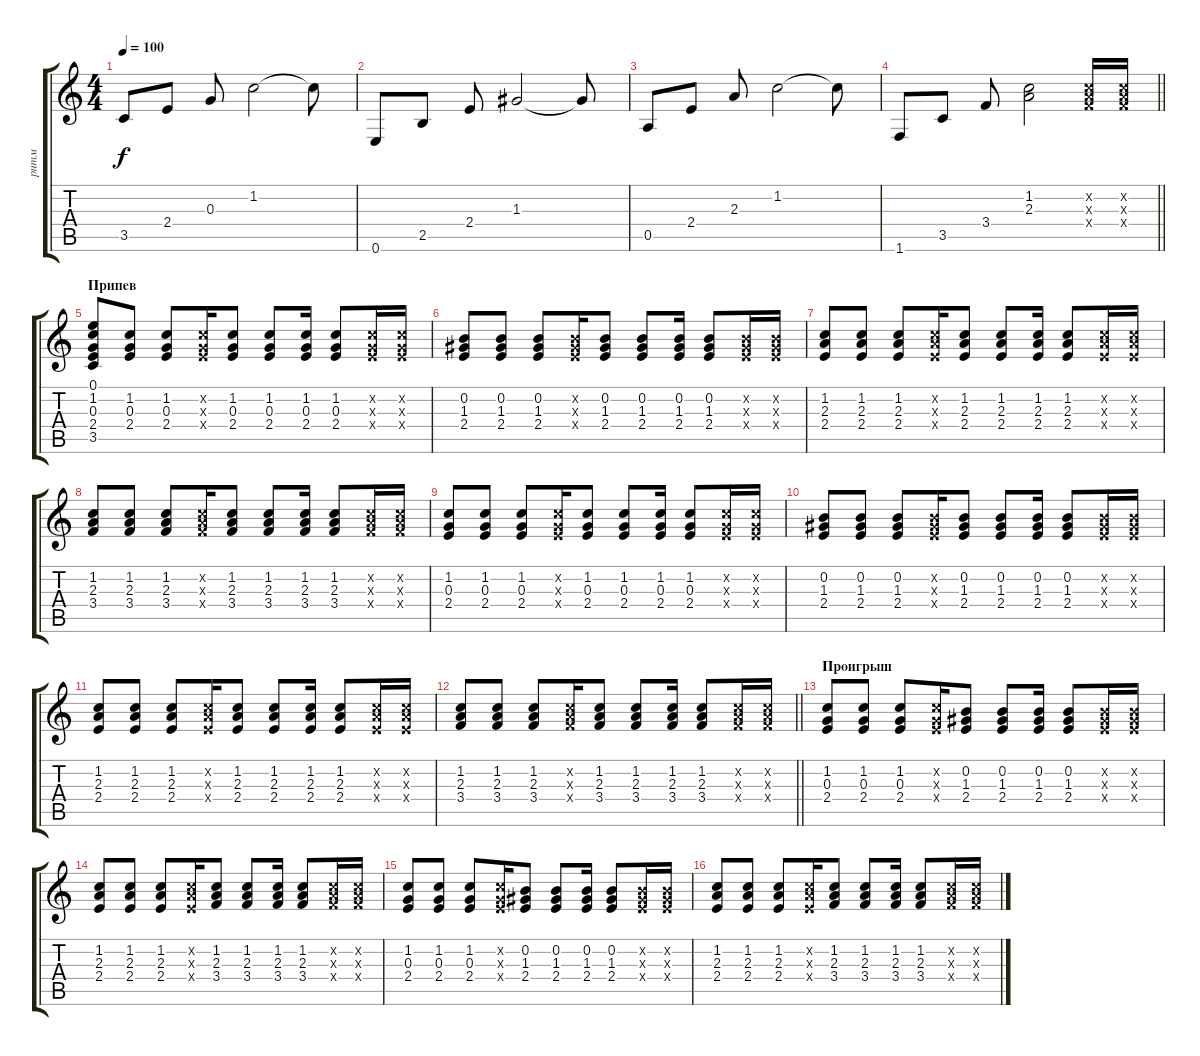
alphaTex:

\track ("ритм" "ритм") {instrument electricguitarjazz}
\staff {score tabs}
\tuning (E4 B3 G3 D3 A2 E2) {hide}
\ts (4 4)
\tempo 100
\clef g2
\ks c
3.5.8{dy f} 2.4.8 0.3.8 1.2.2 1.2{t}.8 |
0.6.8 2.5.8 2.4.8 1.3.2 1.3{t}.8 |
0.5.8 2.4.8 2.3.8 1.2.2 1.2{t}.8 |
\barLineRight lightlight
1.6.8 3.5.8 3.4.8 (1.2 2.3).2 (1.2{x} 2.3{x} 3.4{x}).16 (1.2{x} 2.3{x} 3.4{x}).16 |
\section ("" "Припев")
(0.1 1.2 0.3 2.4 3.5).8 (1.2 0.3 2.4).8 (1.2 0.3 2.4).8 (1.2{x} 0.3{x} 2.4{x}).16 (1.2 0.3 2.4).8 (1.2 0.3 2.4).8 (1.2 0.3 2.4).16 (1.2 0.3 2.4).8 (1.2{x} 0.3{x} 2.4{x}).16 (1.2{x} 0.3{x} 2.4{x}).16 |
(0.2 1.3 2.4).8 (0.2 1.3 2.4).8 (0.2 1.3 2.4).8 (0.2{x} 1.3{x} 2.4{x}).16 (0.2 1.3 2.4).8 (0.2 1.3 2.4).8 (0.2 1.3 2.4).16 (0.2 1.3 2.4).8 (0.2{x} 1.3{x} 2.4{x}).16 (0.2{x} 1.3{x} 2.4{x}).16 |
(1.2 2.3 2.4).8 (1.2 2.3 2.4).8 (1.2 2.3 2.4).8 (1.2{x} 2.3{x} 2.4{x}).16 (1.2 2.3 2.4).8 (1.2 2.3 2.4).8 (1.2 2.3 2.4).16 (1.2 2.3 2.4).8 (1.2{x} 2.3{x} 2.4{x}).16 (1.2{x} 2.3{x} 2.4{x}).16 |
(1.2 2.3 3.4).8 (1.2 2.3 3.4).8 (1.2 2.3 3.4).8 (1.2{x} 2.3{x} 3.4{x}).16 (1.2 2.3 3.4).8 (1.2 2.3 3.4).8 (1.2 2.3 3.4).16 (1.2 2.3 3.4).8 (1.2{x} 2.3{x} 3.4{x}).16 (1.2{x} 2.3{x} 3.4{x}).16 |
(1.2 0.3 2.4).8 (1.2 0.3 2.4).8 (1.2 0.3 2.4).8 (1.2{x} 0.3{x} 2.4{x}).16 (1.2 0.3 2.4).8 (1.2 0.3 2.4).8 (1.2 0.3 2.4).16 (1.2 0.3 2.4).8 (1.2{x} 0.3{x} 2.4{x}).16 (1.2{x} 0.3{x} 2.4{x}).16 |
(0.2 1.3 2.4).8 (0.2 1.3 2.4).8 (0.2 1.3 2.4).8 (0.2{x} 1.3{x} 2.4{x}).16 (0.2 1.3 2.4).8 (0.2 1.3 2.4).8 (0.2 1.3 2.4).16 (0.2 1.3 2.4).8 (0.2{x} 1.3{x} 2.4{x}).16 (0.2{x} 1.3{x} 2.4{x}).16 |
(1.2 2.3 2.4).8 (1.2 2.3 2.4).8 (1.2 2.3 2.4).8 (1.2{x} 2.3{x} 2.4{x}).16 (1.2 2.3 2.4).8 (1.2 2.3 2.4).8 (1.2 2.3 2.4).16 (1.2 2.3 2.4).8 (1.2{x} 2.3{x} 2.4{x}).16 (1.2{x} 2.3{x} 2.4{x}).16 |
\barLineRight lightlight
(1.2 2.3 3.4).8 (1.2 2.3 3.4).8 (1.2 2.3 3.4).8 (1.2{x} 2.3{x} 3.4{x}).16 (1.2 2.3 3.4).8 (1.2 2.3 3.4).8 (1.2 2.3 3.4).16 (1.2 2.3 3.4).8 (1.2{x} 2.3{x} 3.4{x}).16 (1.2{x} 2.3{x} 3.4{x}).16 |
\section ("" "Проигрыш")
(1.2 0.3 2.4).8 (1.2 0.3 2.4).8 (1.2 0.3 2.4).8 (1.2{x} 0.3{x} 2.4{x}).16 (0.2 1.3 2.4).8 (0.2 1.3 2.4).8 (0.2 1.3 2.4).16 (0.2 1.3 2.4).8 (0.2{x} 1.3{x} 2.4{x}).16 (0.2{x} 1.3{x} 2.4{x}).16 |
(1.2 2.3 2.4).8 (1.2 2.3 2.4).8 (1.2 2.3 2.4).8 (1.2{x} 2.3{x} 2.4{x}).16 (1.2 2.3 3.4).8 (1.2 2.3 3.4).8 (1.2 2.3 3.4).16 (1.2 2.3 3.4).8 (1.2{x} 2.3{x} 3.4{x}).16 (1.2{x} 2.3{x} 3.4{x}).16 |
(1.2 0.3 2.4).8 (1.2 0.3 2.4).8 (1.2 0.3 2.4).8 (1.2{x} 0.3{x} 2.4{x}).16 (0.2 1.3 2.4).8 (0.2 1.3 2.4).8 (0.2 1.3 2.4).16 (0.2 1.3 2.4).8 (0.2{x} 1.3{x} 2.4{x}).16 (0.2{x} 1.3{x} 2.4{x}).16 |
(1.2 2.3 2.4).8 (1.2 2.3 2.4).8 (1.2 2.3 2.4).8 (1.2{x} 2.3{x} 2.4{x}).16 (1.2 2.3 3.4).8 (1.2 2.3 3.4).8 (1.2 2.3 3.4).16 (1.2 2.3 3.4).8 (1.2{x} 2.3{x} 3.4{x}).16 (1.2{x} 2.3{x} 3.4{x}).16
